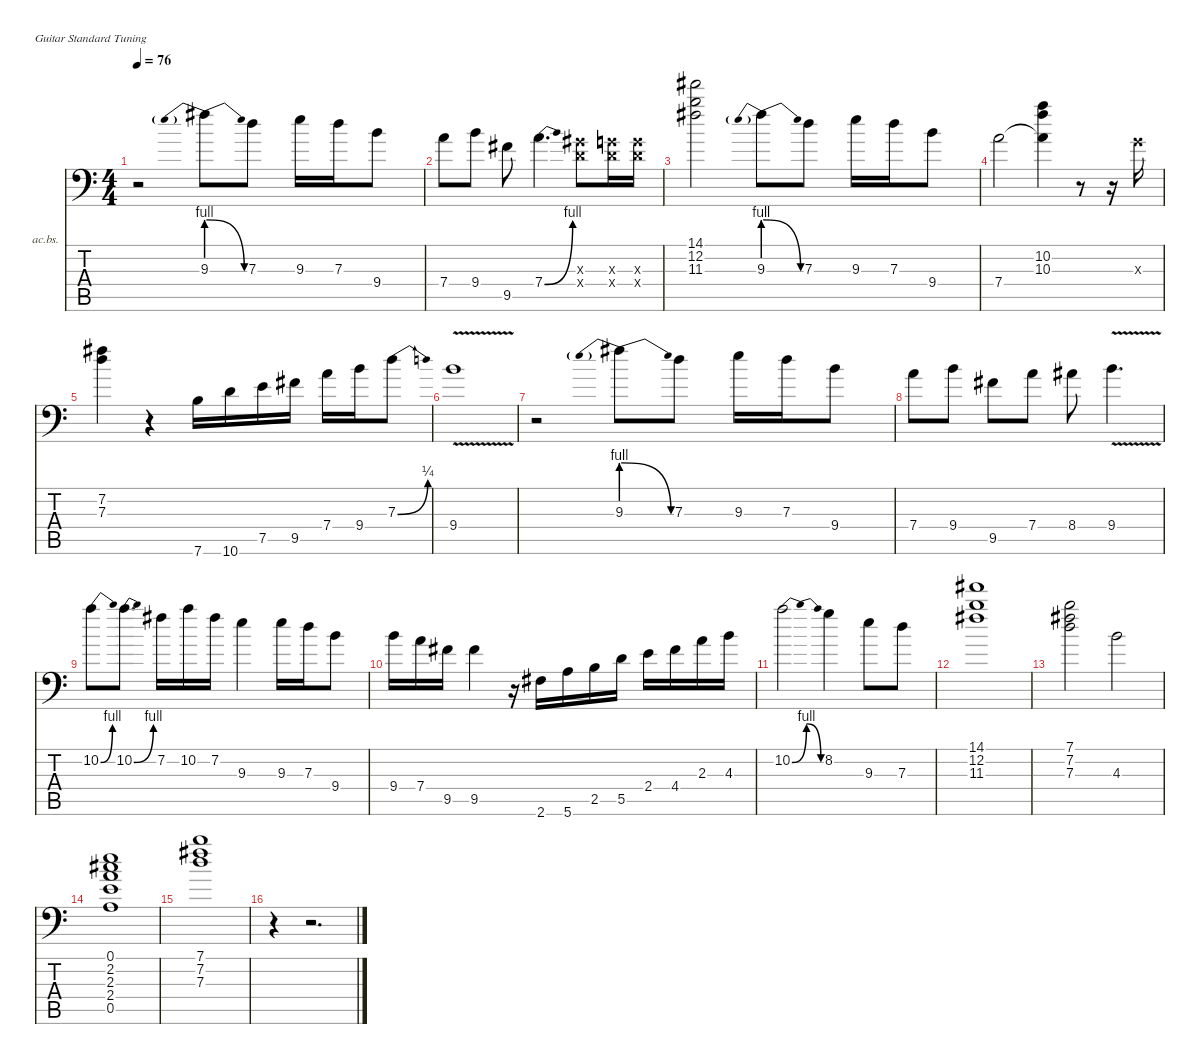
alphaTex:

\defaultSystemsLayout 4
\hideDynamics
\bracketExtendMode nobrackets
\firstSystemTrackNameOrientation horizontal
\otherSystemsTrackNameOrientation horizontal
\track ("Overdub" "ac.bs.") {instrument acousticbass}
\staff {score tabs}
\tuning (E4 B3 G3 D3 A2 E2)
\ts (4 4)
\beaming (8 2 2 2 2)
\tempo 76
\clef f4
\ks c
r.2{dy f instrument acousticbass} 9.3{be (prebendrelease 0 4 39.999998399999996 0)}.8 7.3.8 9.3.16 7.3.16 9.4.8 |
7.4.8 9.4.8 9.5{acc #}.8 7.4{be (bend 0 0 30 4)}.4{d} (1.3{x acc #} 0.4{x}).8 (0.3{x} 0.4{x}).16 (0.3{x} 0.4{x}).16 |
(14.1{acc #} 12.2 11.3{acc #}).2 9.3{be (prebendrelease 0 4 39.999998399999996 0)}.8 7.3.8 9.3.16 7.3.16 9.4.8 |
7.4.2 (10.2 10.3 7.4{t}).4 r.8 r.16 0.3{x}.16 |
(7.2{acc #} 7.3).4 r.4 7.6.16 10.6.16 7.5.16 9.5{acc #}.16 7.4.16 9.4.16 7.3{be (bend 0 0 30 1)}.8 |
9.4{v}.1 |
r.2 9.3{be (prebendrelease 0 4 39.999998399999996 0)}.8 7.3.8 9.3.16 7.3.16 9.4.8 |
7.4.8 9.4.8 9.5{acc #}.8 7.4.8 8.4{acc #}.8 9.4{v}.4{d} |
10.2{be (bend 0 0 30 4)}.8 10.2{be (bend 0 0 30 4)}.8{d} 7.2{acc #}.16 10.2.16 7.2{acc #}.16 9.3.4 9.3.16 7.3.16 9.4.8 |
9.4.16 7.4.16 9.5{acc #}.16 9.5{acc #}.4 r.16 2.6{acc #}.16 5.6.16 2.5.16 5.5.16 2.4.16 4.4{acc #}.16 2.3.16 4.3.16 |
10.2{be (bendrelease 0 0 9.999999599999999 4 34.0000008 4 60 0)}.2 8.2.4 9.3.8 7.3.8 |
(14.1{acc #} 12.2 11.3{acc #}).1 |
(7.1 7.2{acc #} 7.3).2 4.3.2 |
(0.1 2.2{acc #} 2.3 2.4 0.5).1 |
(7.1 7.2{acc #} 7.3).1 |
r.4 r.2{d}
